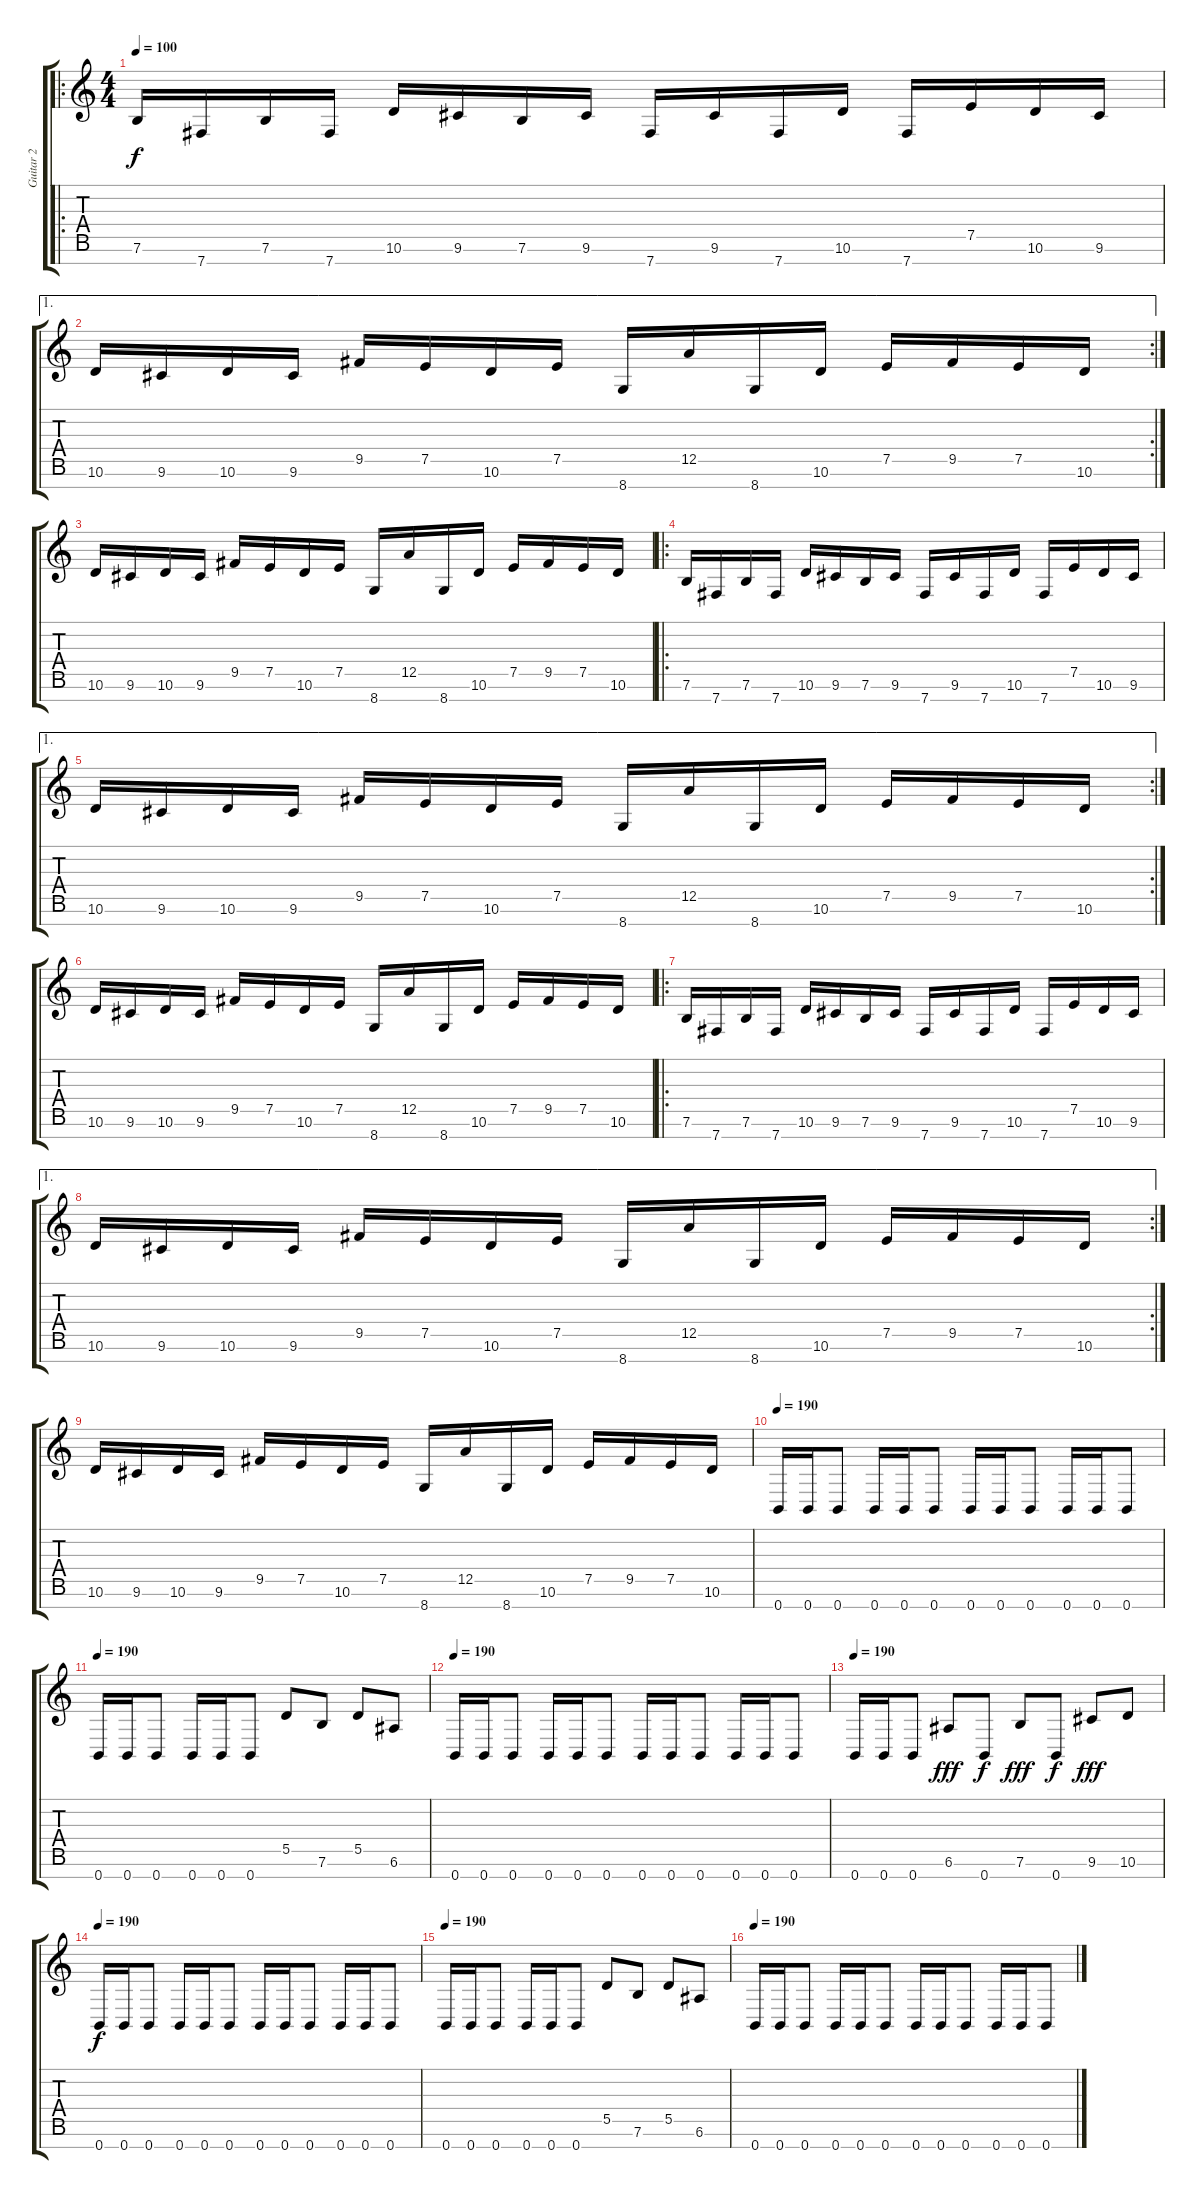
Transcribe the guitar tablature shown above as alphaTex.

\track ("Guitar 2" "Guitar 2") {instrument distortionguitar}
\staff {score tabs}
\tuning (E4 B3 G3 D3 A2 E2 B1) {hide}
\ro
\ts (4 4)
\tempo 100
\clef g2
\ks c
7.6.16{dy f} 7.7.16 7.6.16 7.7.16 10.6.16 9.6.16 7.6.16 9.6.16 7.7.16 9.6.16 7.7.16 10.6.16 7.7.16 7.5.16 10.6.16 9.6.16 |
\ae 1
\rc 2
10.6.16 9.6.16 10.6.16 9.6.16 9.5.16 7.5.16 10.6.16 7.5.16 8.7.16 12.5.16 8.7.16 10.6.16 7.5.16 9.5.16 7.5.16 10.6.16 |
10.6.16 9.6.16 10.6.16 9.6.16 9.5.16 7.5.16 10.6.16 7.5.16 8.7.16 12.5.16 8.7.16 10.6.16 7.5.16 9.5.16 7.5.16 10.6.16 |
\ro
7.6.16 7.7.16 7.6.16 7.7.16 10.6.16 9.6.16 7.6.16 9.6.16 7.7.16 9.6.16 7.7.16 10.6.16 7.7.16 7.5.16 10.6.16 9.6.16 |
\ae 1
\rc 2
10.6.16 9.6.16 10.6.16 9.6.16 9.5.16 7.5.16 10.6.16 7.5.16 8.7.16 12.5.16 8.7.16 10.6.16 7.5.16 9.5.16 7.5.16 10.6.16 |
10.6.16 9.6.16 10.6.16 9.6.16 9.5.16 7.5.16 10.6.16 7.5.16 8.7.16 12.5.16 8.7.16 10.6.16 7.5.16 9.5.16 7.5.16 10.6.16 |
\ro
7.6.16 7.7.16 7.6.16 7.7.16 10.6.16 9.6.16 7.6.16 9.6.16 7.7.16 9.6.16 7.7.16 10.6.16 7.7.16 7.5.16 10.6.16 9.6.16 |
\ae 1
\rc 2
10.6.16 9.6.16 10.6.16 9.6.16 9.5.16 7.5.16 10.6.16 7.5.16 8.7.16 12.5.16 8.7.16 10.6.16 7.5.16 9.5.16 7.5.16 10.6.16 |
10.6.16 9.6.16 10.6.16 9.6.16 9.5.16 7.5.16 10.6.16 7.5.16 8.7.16 12.5.16 8.7.16 10.6.16 7.5.16 9.5.16 7.5.16 10.6.16 |
\tempo 190
0.7.16 0.7.16 0.7.8 0.7.16 0.7.16 0.7.8 0.7.16 0.7.16 0.7.8 0.7.16 0.7.16 0.7.8 |
\tempo 190
0.7.16 0.7.16 0.7.8 0.7.16 0.7.16 0.7.8 5.5.8 7.6.8 5.5.8 6.6.8 |
\tempo 190
0.7.16 0.7.16 0.7.8 0.7.16 0.7.16 0.7.8 0.7.16 0.7.16 0.7.8 0.7.16 0.7.16 0.7.8 |
\tempo 190
0.7.16 0.7.16 0.7.8 6.6.8{dy fff} 0.7.8{dy f} 7.6.8{dy fff} 0.7.8{dy f} 9.6.8{dy fff} 10.6.8 |
\tempo 190
0.7.16{dy f} 0.7.16 0.7.8 0.7.16 0.7.16 0.7.8 0.7.16 0.7.16 0.7.8 0.7.16 0.7.16 0.7.8 |
\tempo 190
0.7.16 0.7.16 0.7.8 0.7.16 0.7.16 0.7.8 5.5.8 7.6.8 5.5.8 6.6.8 |
\tempo 190
0.7.16 0.7.16 0.7.8 0.7.16 0.7.16 0.7.8 0.7.16 0.7.16 0.7.8 0.7.16 0.7.16 0.7.8
